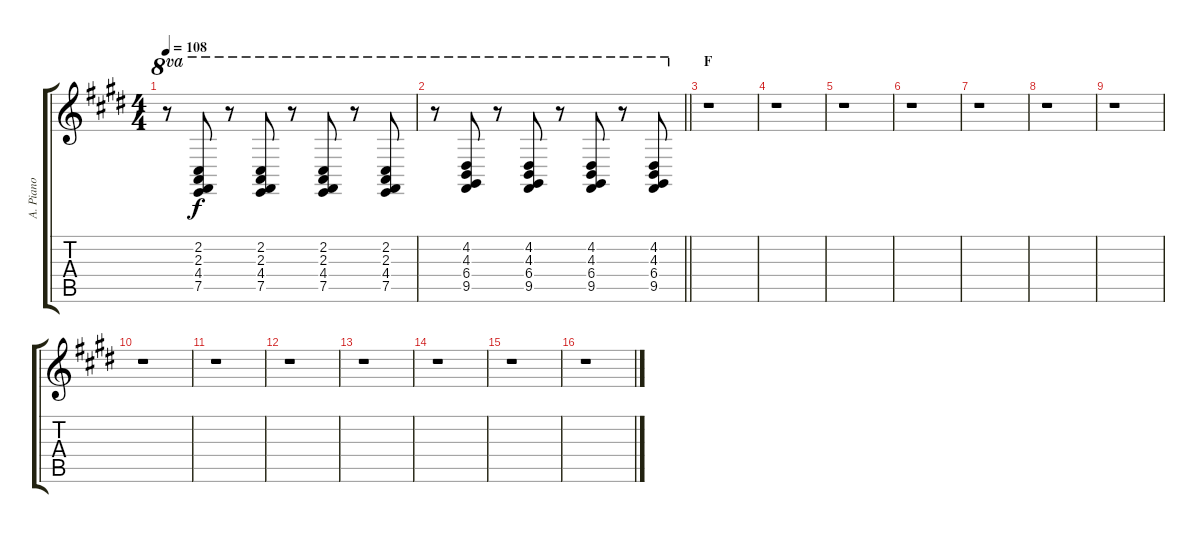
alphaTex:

\track ("A. Piano" "A. Piano") {instrument acousticgrandpiano}
\staff {score tabs}
\tuning (E4 B3 G3 D3 A2 E2) {hide}
\ts (4 4)
\tempo 108
\clef g2
\ks e
r.8{ot 8va dy f} (2.2 2.3 4.4 7.5).8{ot 8va} r.8{ot 8va} (2.2 2.3 4.4 7.5).8{ot 8va} r.8{ot 8va} (2.2 2.3 4.4 7.5).8{ot 8va} r.8{ot 8va} (2.2 2.3 4.4 7.5).8{ot 8va} |
\barLineRight lightlight
r.8{ot 8va} (4.2 4.3 6.4 9.5).8{ot 8va} r.8{ot 8va} (4.2 4.3 6.4 9.5).8{ot 8va} r.8{ot 8va} (4.2 4.3 6.4 9.5).8{ot 8va} r.8{ot 8va} (4.2 4.3 6.4 9.5).8{ot 8va} |
\section ("" "F")
r.1 |
r.1 |
r.1 |
r.1 |
r.1 |
r.1 |
r.1 |
r.1 |
r.1 |
r.1 |
r.1 |
r.1 |
r.1 |
r.1
